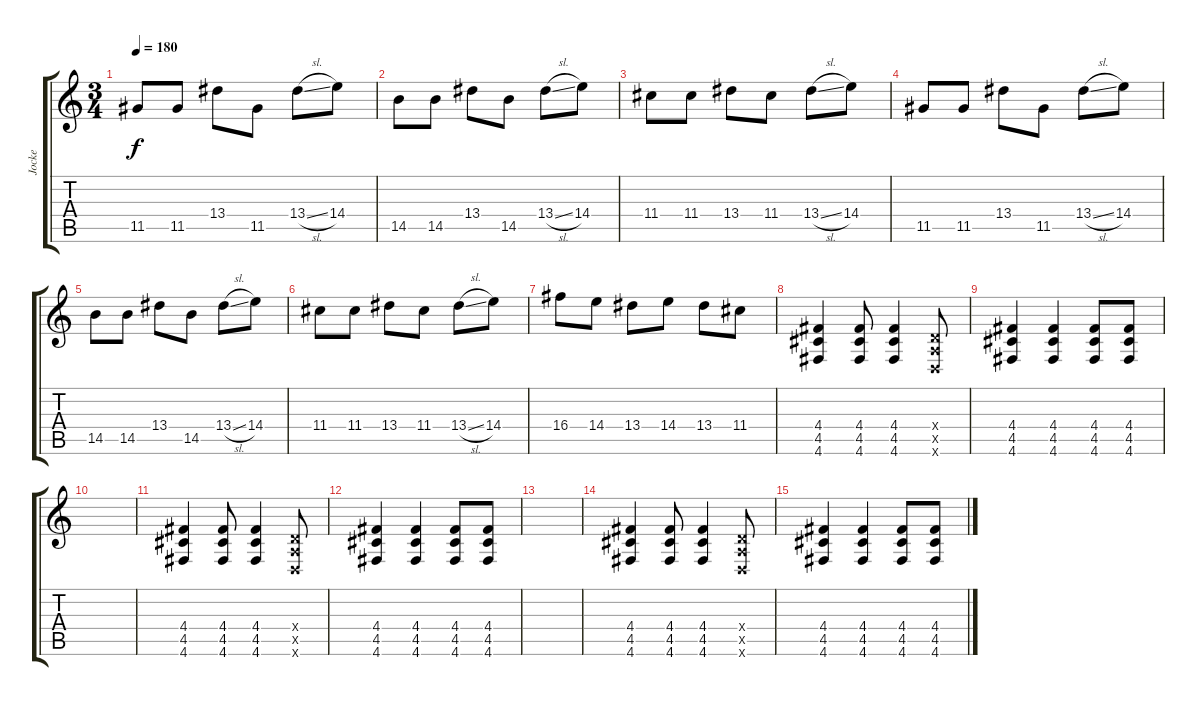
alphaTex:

\track ("Jocke" "Jocke") {instrument distortionguitar}
\staff {score tabs}
\tuning (E4 B3 G3 D3 A2 D2) {hide}
\ts (3 4)
\tempo 180
\clef g2
\ks c
11.5.8{dy f} 11.5.8 13.4.8 11.5.8 13.4{sl}.8 14.4.8 |
14.5.8 14.5.8 13.4.8 14.5.8 13.4{sl}.8 14.4.8 |
11.4.8 11.4.8 13.4.8 11.4.8 13.4{sl}.8 14.4.8 |
11.5.8 11.5.8 13.4.8 11.5.8 13.4{sl}.8 14.4.8 |
14.5.8 14.5.8 13.4.8 14.5.8 13.4{sl}.8 14.4.8 |
11.4.8 11.4.8 13.4.8 11.4.8 13.4{sl}.8 14.4.8 |
16.4.8 14.4.8 13.4.8 14.4.8 13.4.8 11.4.8 |
(4.4 4.5 4.6).4 (4.4 4.5 4.6).8 (4.4 4.5 4.6).4 (0.4{x} 0.5{x} 0.6{x}).8 |
(4.4 4.5 4.6).4 (4.4 4.5 4.6).4 (4.4 4.5 4.6).8 (4.4 4.5 4.6).8 |
|
(4.4 4.5 4.6).4 (4.4 4.5 4.6).8 (4.4 4.5 4.6).4 (0.4{x} 0.5{x} 0.6{x}).8 |
(4.4 4.5 4.6).4 (4.4 4.5 4.6).4 (4.4 4.5 4.6).8 (4.4 4.5 4.6).8 |
|
(4.4 4.5 4.6).4 (4.4 4.5 4.6).8 (4.4 4.5 4.6).4 (0.4{x} 0.5{x} 0.6{x}).8 |
(4.4 4.5 4.6).4 (4.4 4.5 4.6).4 (4.4 4.5 4.6).8 (4.4 4.5 4.6).8
